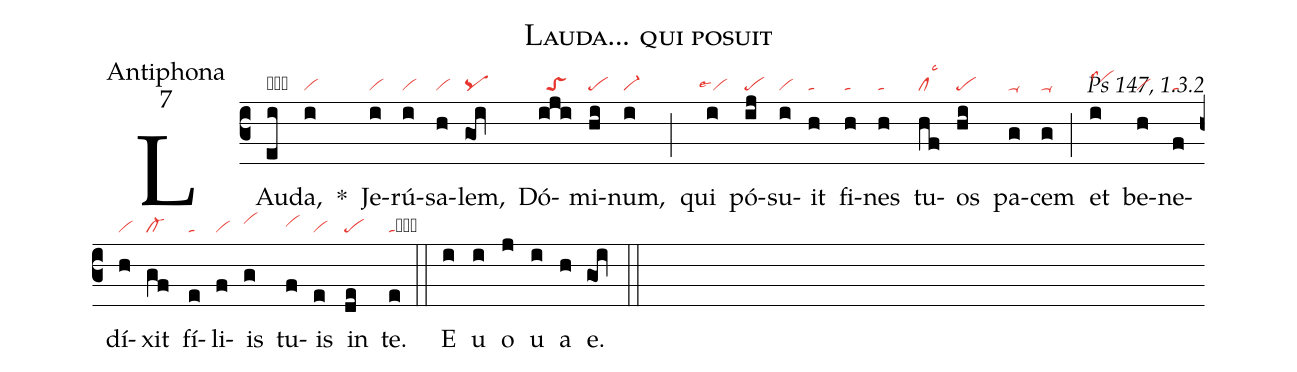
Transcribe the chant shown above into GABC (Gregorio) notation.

name:Lauda... qui posuit;
office-part:Antiphona;
mode:7;
commentary:Ps 147, 1.3.2;
nabc-lines:1;
%%
(c3) LAu(ei|obpeS)da,(i|vi) <sp>*</sp>() Je(i|vi)rú(i|vi)sa(h|vi)lem,(goi|pq) Dó(iji|//toS)mi(hi|pe)num,(i|vi-) (;) qui(i|``vilse4) pó(ij|pe)su(i|vi)it(h|ta) fi(h|ta)nes(h|ta) tu(hf|cllsc3)os(hi|pe) pa(g|ta-)cem(g|ta-) (;) et(i|vihilss4) be(h|vi)ne(f|ta)dí(h|vi)xit(gf|cl-) fí(e|ta)li(f|vi)is(g|vihi) tu(f|vihh)is(e|vi) in(de|pe) te.(e|tacb) (::)
<eu>E(i) u(i) o(j) u(i) a(h) e.(goi) </eu>(::)
